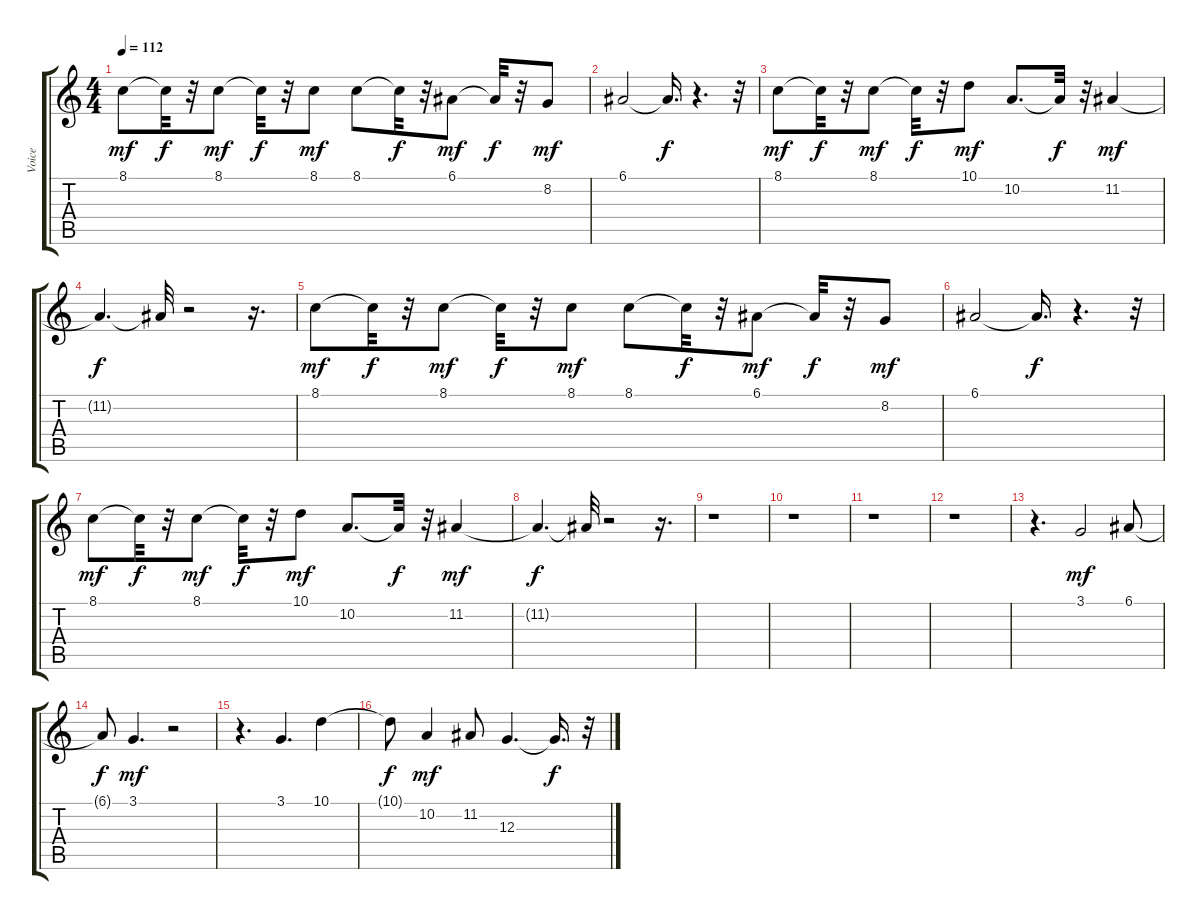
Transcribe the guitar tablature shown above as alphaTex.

\track ("Voice" "Voice") {instrument voiceoohs}
\staff {score tabs}
\tuning (E4 B3 G3 D3 A2 E2) {hide}
\ts (4 4)
\tempo 112
\clef g2
\ks c
8.1.8{dy mf} 8.1{t}.32{dy f} r.32 8.1.8{dy mf} 8.1{t}.32{dy f} r.32 8.1.8{dy mf} 8.1.8 8.1{t}.32{dy f} r.32 6.1.8{dy mf} 6.1{t}.32{dy f} r.32 8.2.8{dy mf} |
6.1.2 6.1{t}.16{d dy f} r.4{d} r.32 |
8.1.8{dy mf} 8.1{t}.32{dy f} r.32 8.1.8{dy mf} 8.1{t}.32{dy f} r.32 10.1.8{dy mf} 10.2.8{d} 10.2{t}.32{dy f} r.32 11.2.4{dy mf} |
11.2{t}.4{d dy f} 11.2{t}.32 r.2 r.16{d} |
8.1.8{dy mf} 8.1{t}.32{dy f} r.32 8.1.8{dy mf} 8.1{t}.32{dy f} r.32 8.1.8{dy mf} 8.1.8 8.1{t}.32{dy f} r.32 6.1.8{dy mf} 6.1{t}.32{dy f} r.32 8.2.8{dy mf} |
6.1.2 6.1{t}.16{d dy f} r.4{d} r.32 |
8.1.8{dy mf} 8.1{t}.32{dy f} r.32 8.1.8{dy mf} 8.1{t}.32{dy f} r.32 10.1.8{dy mf} 10.2.8{d} 10.2{t}.32{dy f} r.32 11.2.4{dy mf} |
11.2{t}.4{d dy f} 11.2{t}.32 r.2 r.16{d} |
r.1 |
r.1 |
r.1 |
r.1 |
r.4{d} 3.1.2{dy mf} 6.1.8 |
6.1{t}.8{dy f} 3.1.4{d dy mf} r.2 |
r.4{d} 3.1.4{d} 10.1.4 |
10.1{t}.8{dy f} 10.2.4{dy mf} 11.2.8 12.3.4{d} 12.3{t}.16{d dy f} r.32
